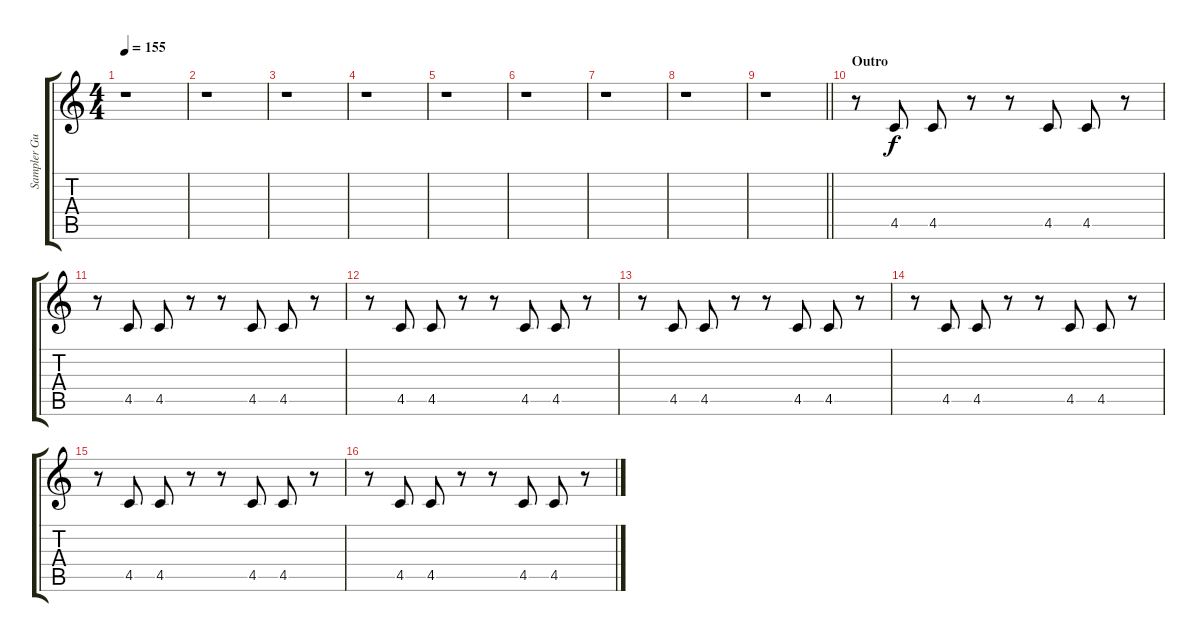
\track ("Sampler Guitar" "Sampler Gu") {instrument overdrivenguitar}
\staff {score tabs}
\tuning (Eb4 Bb3 Gb3 Db3 Ab2 Eb2) {hide}
\ts (4 4)
\tempo 155
\clef g2
\ks c
r.1{dy f} |
r.1 |
r.1 |
r.1 |
r.1 |
r.1 |
r.1 |
r.1 |
\barLineRight lightlight
r.1 |
\section ("" "Outro")
r.8 4.5.8 4.5.8 r.8 r.8 4.5.8 4.5.8 r.8 |
r.8 4.5.8 4.5.8 r.8 r.8 4.5.8 4.5.8 r.8 |
r.8 4.5.8 4.5.8 r.8 r.8 4.5.8 4.5.8 r.8 |
r.8 4.5.8 4.5.8 r.8 r.8 4.5.8 4.5.8 r.8 |
r.8 4.5.8 4.5.8 r.8 r.8 4.5.8 4.5.8 r.8 |
r.8 4.5.8 4.5.8 r.8 r.8 4.5.8 4.5.8 r.8 |
r.8 4.5.8 4.5.8 r.8 r.8 4.5.8 4.5.8 r.8
